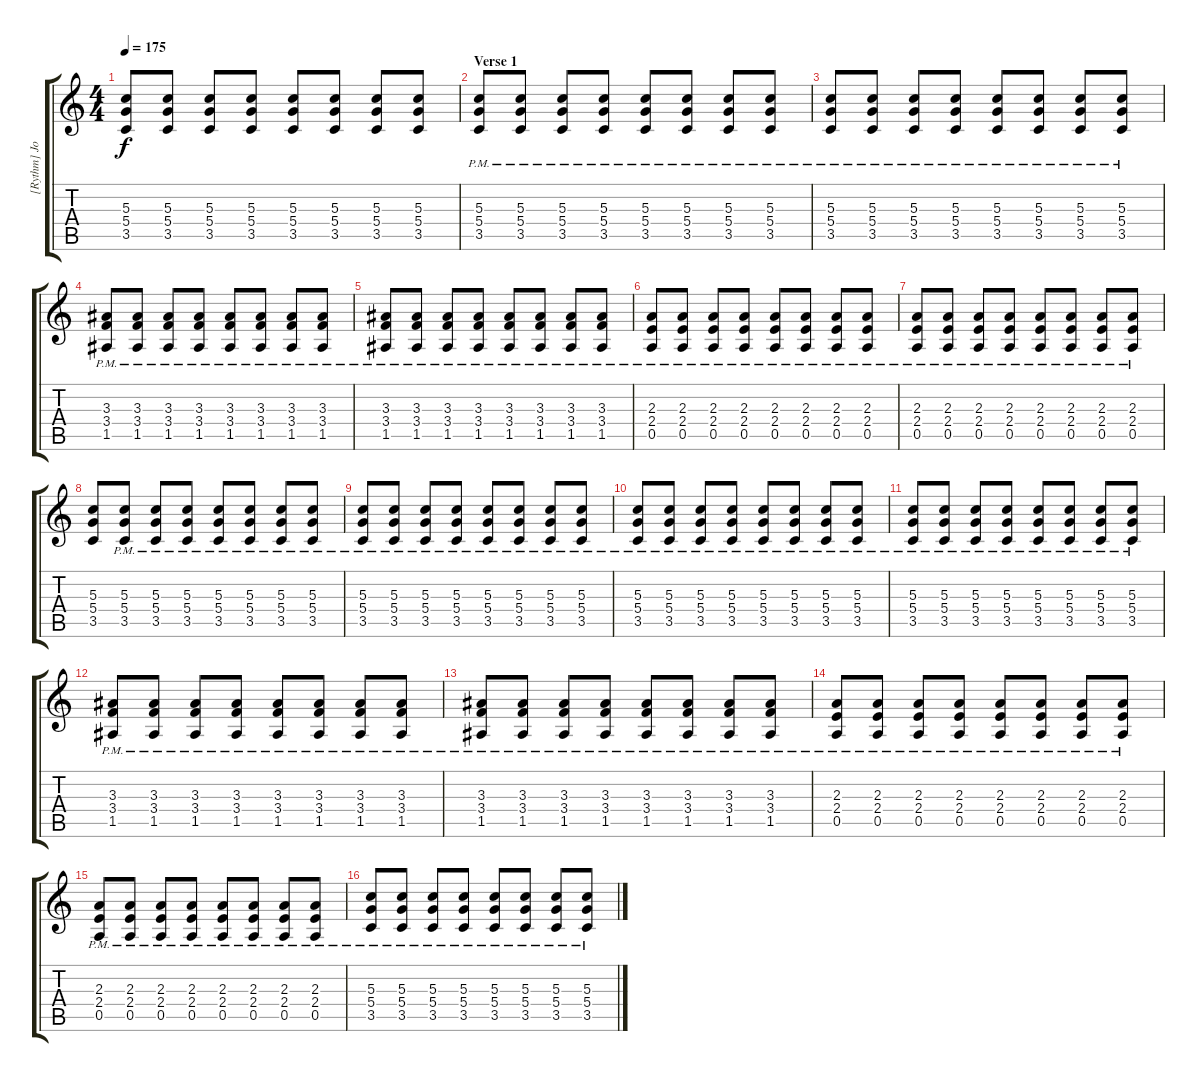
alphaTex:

\track ("[Rythm] Joey Jordison" "[Rythm] Jo") {instrument distortionguitar}
\staff {score tabs}
\tuning (E4 B3 G3 D3 A2 E2) {hide}
\ts (4 4)
\tempo 175
\clef g2
\ks c
(5.3 5.4 3.5).8{dy f} (5.3 5.4 3.5).8 (5.3 5.4 3.5).8 (5.3 5.4 3.5).8 (5.3 5.4 3.5).8 (5.3 5.4 3.5).8 (5.3 5.4 3.5).8 (5.3 5.4 3.5).8 |
\section ("" "Verse 1")
(5.3{pm} 5.4{pm} 3.5{pm}).8 (5.3{pm} 5.4{pm} 3.5{pm}).8 (5.3{pm} 5.4{pm} 3.5{pm}).8 (5.3{pm} 5.4{pm} 3.5{pm}).8 (5.3{pm} 5.4{pm} 3.5{pm}).8 (5.3{pm} 5.4{pm} 3.5{pm}).8 (5.3{pm} 5.4{pm} 3.5{pm}).8 (5.3{pm} 5.4{pm} 3.5{pm}).8 |
(5.3{pm} 5.4{pm} 3.5{pm}).8 (5.3{pm} 5.4{pm} 3.5{pm}).8 (5.3{pm} 5.4{pm} 3.5{pm}).8 (5.3{pm} 5.4{pm} 3.5{pm}).8 (5.3{pm} 5.4{pm} 3.5{pm}).8 (5.3{pm} 5.4{pm} 3.5{pm}).8 (5.3{pm} 5.4{pm} 3.5{pm}).8 (5.3{pm} 5.4{pm} 3.5{pm}).8 |
(3.3{pm} 3.4{pm} 1.5{pm}).8 (3.3{pm} 3.4{pm} 1.5{pm}).8 (3.3{pm} 3.4{pm} 1.5{pm}).8 (3.3{pm} 3.4{pm} 1.5{pm}).8 (3.3{pm} 3.4{pm} 1.5{pm}).8 (3.3{pm} 3.4{pm} 1.5{pm}).8 (3.3{pm} 3.4{pm} 1.5{pm}).8 (3.3{pm} 3.4{pm} 1.5{pm}).8 |
(3.3{pm} 3.4{pm} 1.5{pm}).8 (3.3{pm} 3.4{pm} 1.5{pm}).8 (3.3{pm} 3.4{pm} 1.5{pm}).8 (3.3{pm} 3.4{pm} 1.5{pm}).8 (3.3{pm} 3.4{pm} 1.5{pm}).8 (3.3{pm} 3.4{pm} 1.5{pm}).8 (3.3{pm} 3.4{pm} 1.5{pm}).8 (3.3{pm} 3.4{pm} 1.5{pm}).8 |
(2.3{pm} 2.4{pm} 0.5{pm}).8 (2.3{pm} 2.4{pm} 0.5{pm}).8 (2.3{pm} 2.4{pm} 0.5{pm}).8 (2.3{pm} 2.4{pm} 0.5{pm}).8 (2.3{pm} 2.4{pm} 0.5{pm}).8 (2.3{pm} 2.4{pm} 0.5{pm}).8 (2.3{pm} 2.4{pm} 0.5{pm}).8 (2.3{pm} 2.4{pm} 0.5{pm}).8 |
(2.3{pm} 2.4{pm} 0.5{pm}).8 (2.3{pm} 2.4{pm} 0.5{pm}).8 (2.3{pm} 2.4{pm} 0.5{pm}).8 (2.3{pm} 2.4{pm} 0.5{pm}).8 (2.3{pm} 2.4{pm} 0.5{pm}).8 (2.3{pm} 2.4{pm} 0.5{pm}).8 (2.3{pm} 2.4{pm} 0.5{pm}).8 (2.3{pm} 2.4{pm} 0.5{pm}).8 |
(5.3 5.4 3.5).8 (5.3{pm} 5.4{pm} 3.5{pm}).8 (5.3{pm} 5.4{pm} 3.5{pm}).8 (5.3{pm} 5.4{pm} 3.5{pm}).8 (5.3{pm} 5.4{pm} 3.5{pm}).8 (5.3{pm} 5.4{pm} 3.5{pm}).8 (5.3{pm} 5.4{pm} 3.5{pm}).8 (5.3{pm} 5.4{pm} 3.5{pm}).8 |
(5.3{pm} 5.4{pm} 3.5{pm}).8 (5.3{pm} 5.4{pm} 3.5{pm}).8 (5.3{pm} 5.4{pm} 3.5{pm}).8 (5.3{pm} 5.4{pm} 3.5{pm}).8 (5.3{pm} 5.4{pm} 3.5{pm}).8 (5.3{pm} 5.4{pm} 3.5{pm}).8 (5.3{pm} 5.4{pm} 3.5{pm}).8 (5.3{pm} 5.4{pm} 3.5{pm}).8 |
(5.3{pm} 5.4{pm} 3.5{pm}).8 (5.3{pm} 5.4{pm} 3.5{pm}).8 (5.3{pm} 5.4{pm} 3.5{pm}).8 (5.3{pm} 5.4{pm} 3.5{pm}).8 (5.3{pm} 5.4{pm} 3.5{pm}).8 (5.3{pm} 5.4{pm} 3.5{pm}).8 (5.3{pm} 5.4{pm} 3.5{pm}).8 (5.3{pm} 5.4{pm} 3.5{pm}).8 |
(5.3{pm} 5.4{pm} 3.5{pm}).8 (5.3{pm} 5.4{pm} 3.5{pm}).8 (5.3{pm} 5.4{pm} 3.5{pm}).8 (5.3{pm} 5.4{pm} 3.5{pm}).8 (5.3{pm} 5.4{pm} 3.5{pm}).8 (5.3{pm} 5.4{pm} 3.5{pm}).8 (5.3{pm} 5.4{pm} 3.5{pm}).8 (5.3{pm} 5.4{pm} 3.5{pm}).8 |
(3.3{pm} 3.4{pm} 1.5{pm}).8 (3.3{pm} 3.4{pm} 1.5{pm}).8 (3.3{pm} 3.4{pm} 1.5{pm}).8 (3.3{pm} 3.4{pm} 1.5{pm}).8 (3.3{pm} 3.4{pm} 1.5{pm}).8 (3.3{pm} 3.4{pm} 1.5{pm}).8 (3.3{pm} 3.4{pm} 1.5{pm}).8 (3.3{pm} 3.4{pm} 1.5{pm}).8 |
(3.3{pm} 3.4{pm} 1.5{pm}).8 (3.3{pm} 3.4{pm} 1.5{pm}).8 (3.3{pm} 3.4{pm} 1.5{pm}).8 (3.3{pm} 3.4{pm} 1.5{pm}).8 (3.3{pm} 3.4{pm} 1.5{pm}).8 (3.3{pm} 3.4{pm} 1.5{pm}).8 (3.3{pm} 3.4{pm} 1.5{pm}).8 (3.3{pm} 3.4{pm} 1.5{pm}).8 |
(2.3{pm} 2.4{pm} 0.5{pm}).8 (2.3{pm} 2.4{pm} 0.5{pm}).8 (2.3{pm} 2.4{pm} 0.5{pm}).8 (2.3{pm} 2.4{pm} 0.5{pm}).8 (2.3{pm} 2.4{pm} 0.5{pm}).8 (2.3{pm} 2.4{pm} 0.5{pm}).8 (2.3{pm} 2.4{pm} 0.5{pm}).8 (2.3{pm} 2.4{pm} 0.5{pm}).8 |
(2.3{pm} 2.4{pm} 0.5{pm}).8 (2.3{pm} 2.4{pm} 0.5{pm}).8 (2.3{pm} 2.4{pm} 0.5{pm}).8 (2.3{pm} 2.4{pm} 0.5{pm}).8 (2.3{pm} 2.4{pm} 0.5{pm}).8 (2.3{pm} 2.4{pm} 0.5{pm}).8 (2.3{pm} 2.4{pm} 0.5{pm}).8 (2.3{pm} 2.4{pm} 0.5{pm}).8 |
(5.3{pm} 5.4{pm} 3.5{pm}).8 (5.3{pm} 5.4{pm} 3.5{pm}).8 (5.3{pm} 5.4{pm} 3.5{pm}).8 (5.3{pm} 5.4{pm} 3.5{pm}).8 (5.3{pm} 5.4{pm} 3.5{pm}).8 (5.3{pm} 5.4{pm} 3.5{pm}).8 (5.3{pm} 5.4{pm} 3.5{pm}).8 (5.3{pm} 5.4{pm} 3.5{pm}).8
